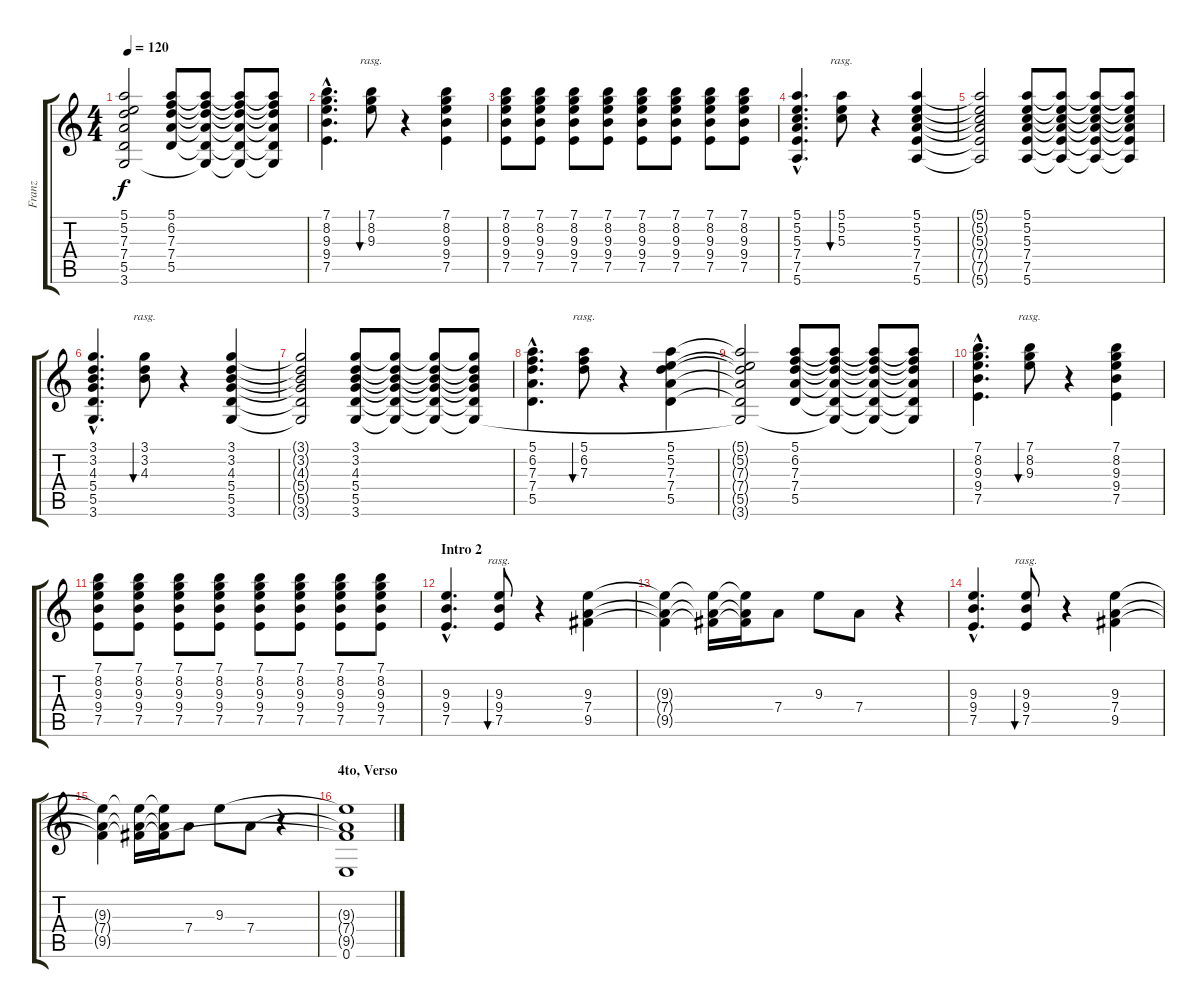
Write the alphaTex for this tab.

\track ("Franz" "Franz") {instrument electricguitarclean}
\staff {score tabs}
\tuning (E4 B3 G3 D3 A2 E2) {hide}
\ts (4 4)
\tempo 120
\clef g2
\ks c
(5.1{t} 5.2{t} 7.3{t} 7.4{t} 5.5{t} 3.6{t}).2{dy f} (5.1 6.2 7.3 7.4 5.5).8 (5.1{t} 6.2{t} 7.3{t} 7.4{t} 5.5{t} 3.6{t}).8 (5.1{t} 6.2{t} 7.3{t} 7.4{t} 5.5{t} 3.6{t}).8 (5.1{t} 6.2{t} 7.3{t} 7.4{t} 5.5{t} 3.6{t}).8 |
(7.1{hac} 8.2{hac} 9.3{hac} 9.4{hac} 7.5{hac}).4{d} (7.1 8.2 9.3).8{bu 60 rasg ii} r.4 (7.1 8.2 9.3 9.4 7.5).4 |
(7.1 8.2 9.3 9.4 7.5).8 (7.1 8.2 9.3 9.4 7.5).8 (7.1 8.2 9.3 9.4 7.5).8 (7.1 8.2 9.3 9.4 7.5).8 (7.1 8.2 9.3 9.4 7.5).8 (7.1 8.2 9.3 9.4 7.5).8 (7.1 8.2 9.3 9.4 7.5).8 (7.1 8.2 9.3 9.4 7.5).8 |
(5.1{hac} 5.2{hac} 5.3{hac} 7.4{hac} 7.5{hac} 5.6{hac}).4{d} (5.1 5.2 5.3).8{bu 60 rasg ii} r.4 (5.1 5.2 5.3 7.4 7.5 5.6).4 |
(5.1{t} 5.2{t} 5.3{t} 7.4{t} 7.5{t} 5.6{t}).2 (5.1 5.2 5.3 7.4 7.5 5.6).8 (5.1{t} 5.2{t} 5.3{t} 7.4{t} 7.5{t} 5.6{t}).8 (5.1{t} 5.2{t} 5.3{t} 7.4{t} 7.5{t} 5.6{t}).8 (5.1{t} 5.2{t} 5.3{t} 7.4{t} 7.5{t} 5.6{t}).8 |
(3.1{hac} 3.2{hac} 4.3{hac} 5.4{hac} 5.5{hac} 3.6{hac}).4{d} (3.1 3.2 4.3).8{bu 60 rasg ii} r.4 (3.1 3.2 4.3 5.4 5.5 3.6).4 |
(3.1{t} 3.2{t} 4.3{t} 5.4{t} 5.5{t} 3.6{t}).2 (3.1 3.2 4.3 5.4 5.5 3.6).8 (3.1{t} 3.2{t} 4.3{t} 5.4{t} 5.5{t} 3.6{t}).8 (3.1{t} 3.2{t} 4.3{t} 5.4{t} 5.5{t} 3.6{t}).8 (3.1{t} 3.2{t} 4.3{t} 5.4{t} 5.5{t} 3.6{t}).8 |
(5.1{hac} 6.2{hac} 7.3{hac} 7.4{hac} 5.5{hac}).4{d} (5.1 6.2 7.3).8{bu 60 rasg ii} r.4 (5.1 5.2 7.3 7.4 5.5).4 |
(5.1{t} 5.2{t} 7.3{t} 7.4{t} 5.5{t} 3.6{t}).2 (5.1 6.2 7.3 7.4 5.5).8 (5.1{t} 6.2{t} 7.3{t} 7.4{t} 5.5{t} 3.6{t}).8 (5.1{t} 6.2{t} 7.3{t} 7.4{t} 5.5{t} 3.6{t}).8 (5.1{t} 6.2{t} 7.3{t} 7.4{t} 5.5{t} 3.6{t}).8 |
(7.1{hac} 8.2{hac} 9.3{hac} 9.4{hac} 7.5{hac}).4{d} (7.1 8.2 9.3).8{bu 60 rasg ii} r.4 (7.1 8.2 9.3 9.4 7.5).4 |
(7.1 8.2 9.3 9.4 7.5).8 (7.1 8.2 9.3 9.4 7.5).8 (7.1 8.2 9.3 9.4 7.5).8 (7.1 8.2 9.3 9.4 7.5).8 (7.1 8.2 9.3 9.4 7.5).8 (7.1 8.2 9.3 9.4 7.5).8 (7.1 8.2 9.3 9.4 7.5).8 (7.1 8.2 9.3 9.4 7.5).8 |
\section ("" "Intro 2")
(9.3{hac} 9.4{hac} 7.5{hac}).4{d instrument electricguitarclean} (9.3 9.4 7.5).8{bu 60 rasg ii} r.4 (9.3 7.4 9.5).4 |
(9.3{t} 7.4{t} 9.5{t}).4 (9.3{t} 7.4{t} 9.5{t}).16 (9.3{t} 7.4{t} 9.5{t}).16 7.4.8 9.3.8 7.4.8 r.4 |
(9.3{hac} 9.4{hac} 7.5{hac}).4{d} (9.3 9.4 7.5).8{bu 60 rasg ii} r.4 (9.3 7.4 9.5).4 |
(9.3{t} 7.4{t} 9.5{t}).4 (9.3{t} 7.4{t} 9.5{t}).16 (9.3{t} 7.4{t} 9.5{t}).16 7.4.8 9.3.8 7.4.8 r.4 |
\section ("" "4to, Verso")
(9.3{t} 7.4{t} 9.5{t} 0.6).1
